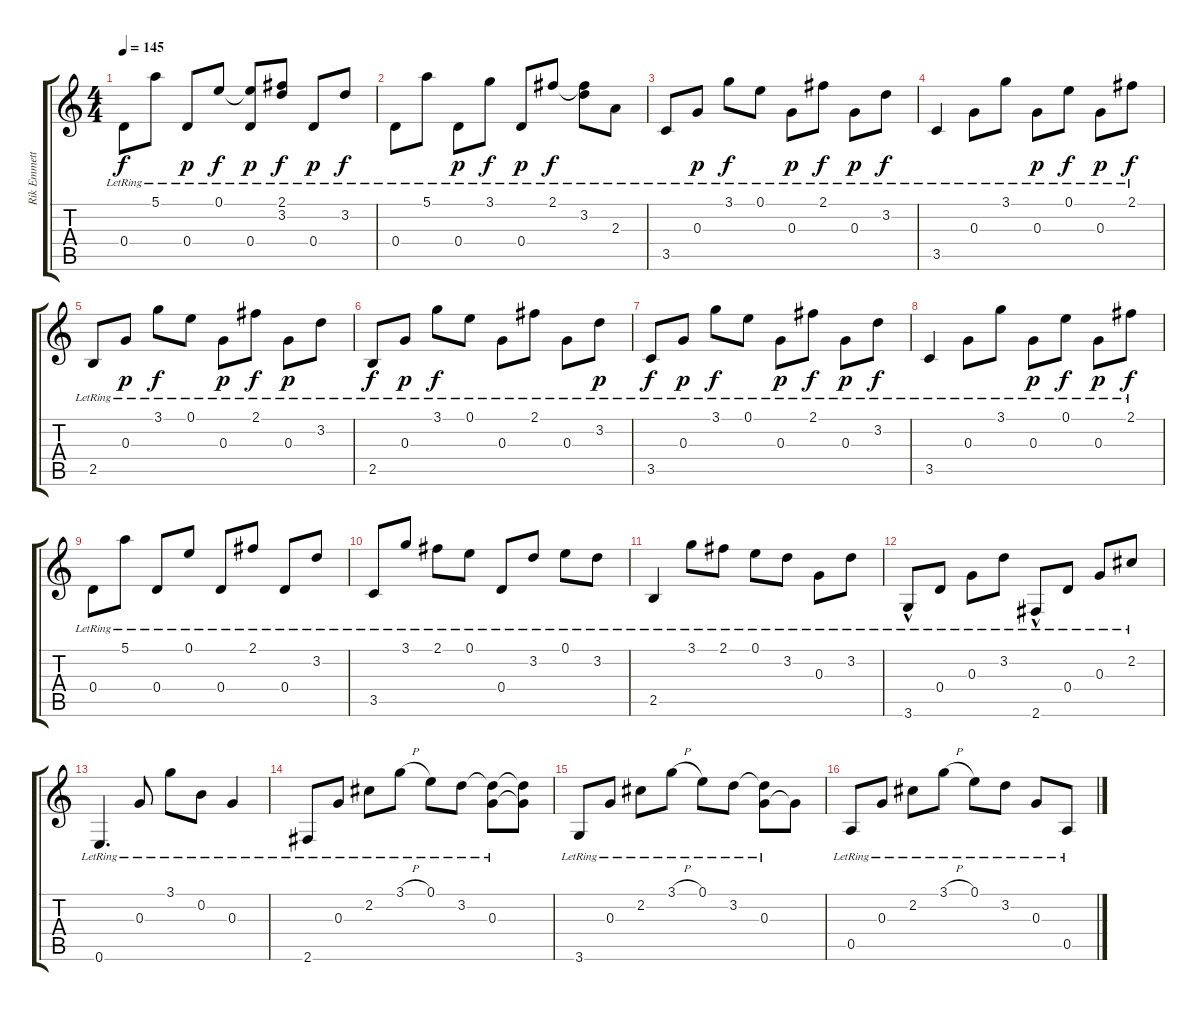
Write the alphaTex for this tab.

\track ("Rik Emmett- Rythm  Guitars" "Rik Emmett") {instrument acousticguitarsteel}
\staff {score tabs}
\tuning (E4 B3 G3 D3 A2 E2) {hide}
\ts (4 4)
\tempo 145
\clef g2
\ks c
0.4{lr}.8{dy f} 5.1{lr}.8 0.4{lr}.8{dy p} 0.1{lr}.8{dy f} (0.1{t} 0.4{lr}).8{dy p} (2.1{lr} 3.2{t}).8{dy f} 0.4{lr}.8{dy p} 3.2{lr}.8{dy f} |
0.4{lr}.8 5.1{lr}.8 0.4{lr}.8{dy p} 3.1{lr}.8{dy f} 0.4{lr}.8{dy p} 2.1{lr}.8{dy f} (2.1{t} 3.2{lr}).8 2.3{lr}.8 |
3.5{lr}.8 0.3{lr}.8{dy p} 3.1{lr}.8{dy f} 0.1{lr}.8 0.3{lr}.8{dy p} 2.1{lr}.8{dy f} 0.3{lr}.8{dy p} 3.2{lr}.8{dy f} |
3.5{lr}.4 0.3{lr}.8 3.1{lr}.8 0.3{lr}.8{dy p} 0.1{lr}.8{dy f} 0.3{lr}.8{dy p} 2.1{lr}.8{dy f} |
2.5{lr}.8 0.3{lr}.8{dy p} 3.1{lr}.8{dy f} 0.1{lr}.8 0.3{lr}.8{dy p} 2.1{lr}.8{dy f} 0.3{lr}.8{dy p} 3.2{lr}.8 |
2.5{lr}.8{dy f} 0.3{lr}.8{dy p} 3.1{lr}.8{dy f} 0.1{lr}.8 0.3{lr}.8 2.1{lr}.8 0.3{lr}.8 3.2{lr}.8{dy p} |
3.5{lr}.8{dy f} 0.3{lr}.8{dy p} 3.1{lr}.8{dy f} 0.1{lr}.8 0.3{lr}.8{dy p} 2.1{lr}.8{dy f} 0.3{lr}.8{dy p} 3.2{lr}.8{dy f} |
3.5{lr}.4 0.3{lr}.8 3.1{lr}.8 0.3{lr}.8{dy p} 0.1{lr}.8{dy f} 0.3{lr}.8{dy p} 2.1{lr}.8{dy f} |
0.4{lr}.8 5.1{lr}.8 0.4{lr}.8 0.1{lr}.8 0.4{lr}.8 2.1{lr}.8 0.4{lr}.8 3.2{lr}.8 |
3.5{lr}.8 3.1{lr}.8 2.1{lr}.8 0.1{lr}.8 0.4{lr}.8 3.2{lr}.8 0.1{lr}.8 3.2{lr}.8 |
2.5{lr}.4 3.1{lr}.8 2.1{lr}.8 0.1{lr}.8 3.2{lr}.8 0.3{lr}.8 3.2{lr}.8 |
3.6{hac lr}.8 0.4{lr}.8 0.3{lr}.8 3.2{lr}.8 2.6{hac lr}.8 0.4{lr}.8 0.3{lr}.8 2.2{lr}.8 |
0.6{lr}.4{d} 0.3{lr}.8 3.1{lr}.8 0.2{lr}.8 0.3{lr}.4 |
2.6{lr}.8 0.3{lr}.8 2.2{lr}.8 3.1{h lr}.8 0.1{lr}.8 3.2{lr}.8 (3.2{t} 0.3{lr}).8 (3.2{t} 0.3{t}).8 |
3.6{lr}.8 0.3{lr}.8 2.2{lr}.8 3.1{h lr}.8 0.1{lr}.8 3.2{lr}.8 (3.2{t} 0.3{lr}).8 0.3{t}.8 |
0.5{lr}.8 0.3{lr}.8 2.2{lr}.8 3.1{h lr}.8 0.1{lr}.8 3.2{lr}.8 0.3{lr}.8 0.5{lr}.8
